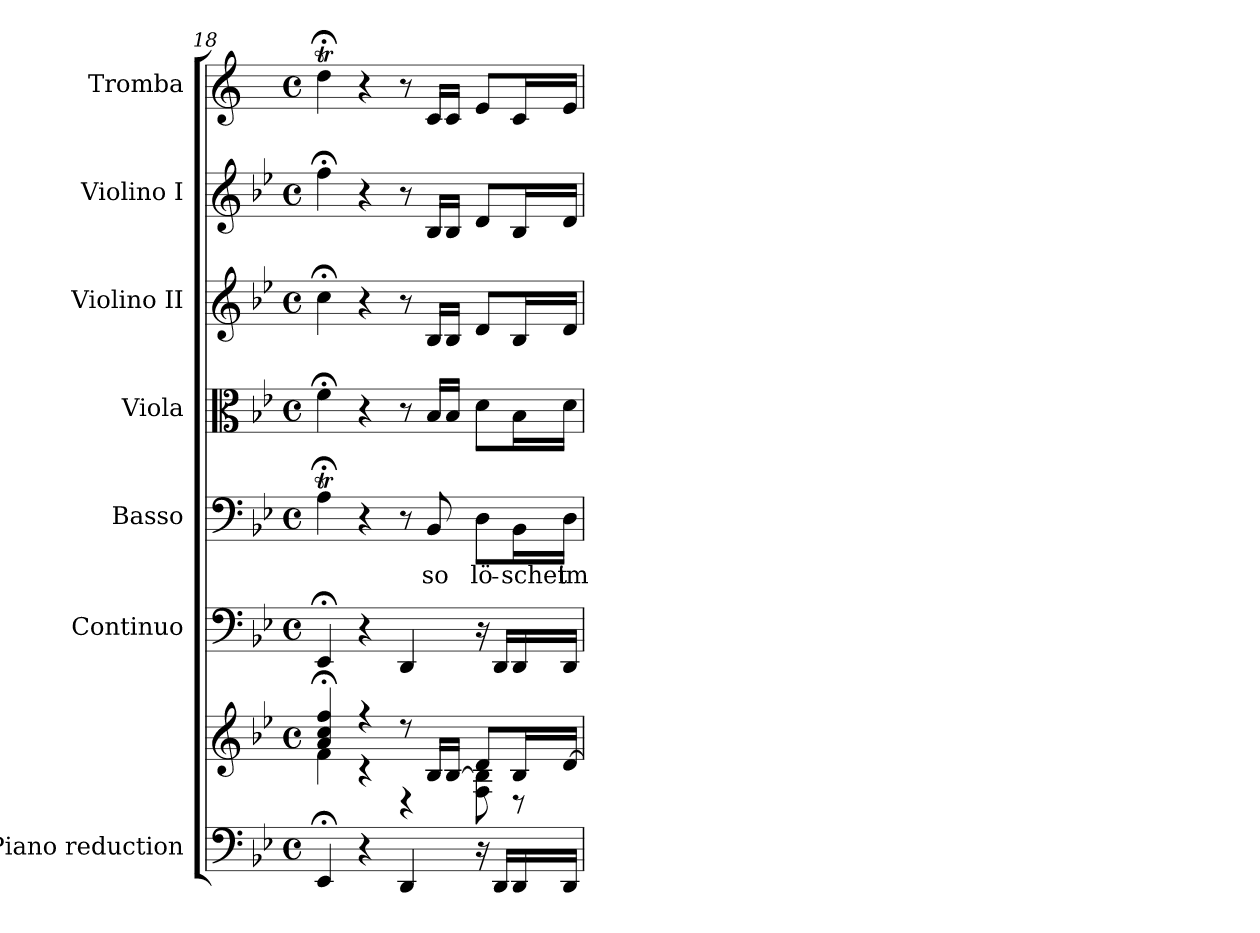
**kern	**kern	**kern	**kern	**text	**kern	**kern	**kern	**kern
*part7	*part7	*part6	*part5	*part5	*part4	*part3	*part2	*part1
*staff8	*staff7	*staff6	*staff5	*staff5	*staff4	*staff3	*staff2	*staff1
*I"Piano reduction	*	*I"Continuo	*I"Basso	*	*I"Viola	*I"Violino II	*I"Violino I	*I"Tromba
*I'Pno	*	*	*	*	*	*	*	*
!!LO:LB:g=z
*clefF4	*clefG2	*clefF4	*clefF4	*	*clefC3	*clefG2	*clefG2	*clefG2
*	*	*	*	*	*	*	*	*ITrd1c2
*k[b-e-]	*k[b-e-]	*k[b-e-]	*k[b-e-]	*	*k[b-e-]	*k[b-e-]	*k[b-e-]	*k[b-e-]
*M4/4	*M4/4	*M4/4	*M4/4	*	*M4/4	*M4/4	*M4/4	*M4/4
*met(c)	*met(c)	*met(c)	*met(c)	*	*met(c)	*met(c)	*met(c)	*met(c)
=18	=18	=18	=18	=18	=18	=18	=18	=18
*	*^	*	*	*	*	*	*	*
4EE-;/	4a/;< 4cc/;< 4ff/;<	4f\	4EE-;/	4A;<t\	.	4f;<\	4cc;<\	4ff;<\	4cc;<T\
4r	4r	4r	4r	4r	.	4r	4r	4r	4r
4DD/	8r	4r	4DD/	8r	.	8r	8r	8r	8r
!	!	!	!	!	!LO:LY:b	!	!	!	!
.	16B-/LL	.	.	8BB-/	so	16B-/LL	16B-/LL	16B-/LL	16B-/LL
.	[<16B-/JJ	.	.	.	.	16B-/JJ	16B-/JJ	16B-/JJ	16B-/JJ
!	!	!	!	!	!LO:LY:b	!	!	!	!
16r	8d/L	8F\ 8B-\]	16r	8D\L	lö-	8d\L	8d/L	8d/L	8d/L
16DD/LL	.	.	16DD/LL	.	.	.	.	.	.
!	!	!	!	!	!LO:LY:b	!	!	!	!
16DD/	16B-/L	8r	16DD/	16BB-\L	schet	16B-\L	16B-/L	16B-/L	16B-/L
!	!	!	!	!	!LO:LY:b	!	!	!	!
16DD/JJ	[<16d/JJ	.	16DD/JJ	16D\JJ	im	16d\JJ	16d/JJ	16d/JJ	16d/JJ
*	*v	*v	*	*	*	*	*	*	*
=	=	=	=	=	=	=	=	=
*-	*-	*-	*-	*-	*-	*-	*-	*-
